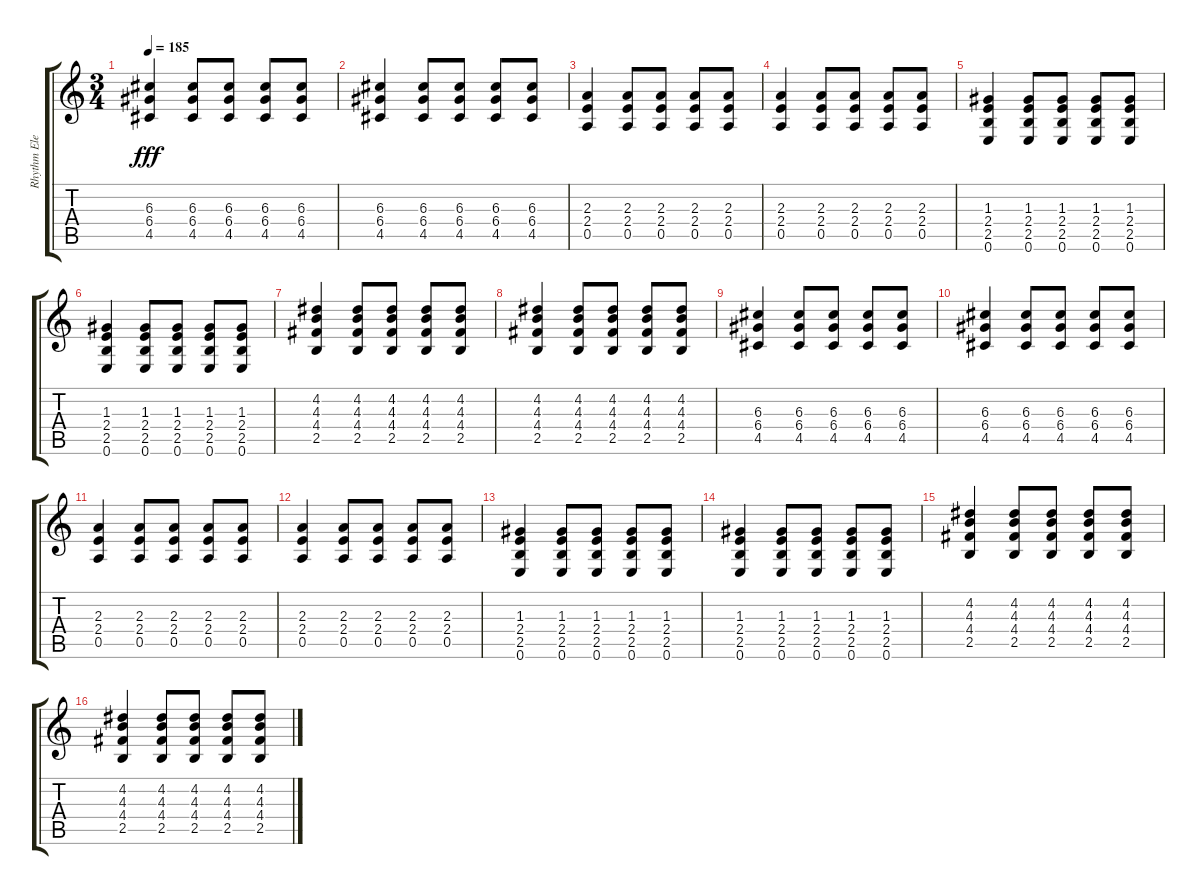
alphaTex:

\track ("Rhythm Electric" "Rhythm Ele") {instrument overdrivenguitar}
\staff {score tabs}
\tuning (E4 B3 G3 D3 A2 E2) {hide}
\ts (3 4)
\tempo 185
\clef g2
\ks c
(6.3 6.4 4.5).4{dy fff} (6.3 6.4 4.5).8 (6.3 6.4 4.5).8 (6.3 6.4 4.5).8 (6.3 6.4 4.5).8 |
(6.3 6.4 4.5).4 (6.3 6.4 4.5).8 (6.3 6.4 4.5).8 (6.3 6.4 4.5).8 (6.3 6.4 4.5).8 |
(2.3 2.4 0.5).4 (2.3 2.4 0.5).8 (2.3 2.4 0.5).8 (2.3 2.4 0.5).8 (2.3 2.4 0.5).8 |
(2.3 2.4 0.5).4 (2.3 2.4 0.5).8 (2.3 2.4 0.5).8 (2.3 2.4 0.5).8 (2.3 2.4 0.5).8 |
(1.3 2.4 2.5 0.6).4 (1.3 2.4 2.5 0.6).8 (1.3 2.4 2.5 0.6).8 (1.3 2.4 2.5 0.6).8 (1.3 2.4 2.5 0.6).8 |
(1.3 2.4 2.5 0.6).4 (1.3 2.4 2.5 0.6).8 (1.3 2.4 2.5 0.6).8 (1.3 2.4 2.5 0.6).8 (1.3 2.4 2.5 0.6).8 |
(4.2 4.3 4.4 2.5).4 (4.2 4.3 4.4 2.5).8 (4.2 4.3 4.4 2.5).8 (4.2 4.3 4.4 2.5).8 (4.2 4.3 4.4 2.5).8 |
(4.2 4.3 4.4 2.5).4 (4.2 4.3 4.4 2.5).8 (4.2 4.3 4.4 2.5).8 (4.2 4.3 4.4 2.5).8 (4.2 4.3 4.4 2.5).8 |
(6.3 6.4 4.5).4 (6.3 6.4 4.5).8 (6.3 6.4 4.5).8 (6.3 6.4 4.5).8 (6.3 6.4 4.5).8 |
(6.3 6.4 4.5).4 (6.3 6.4 4.5).8 (6.3 6.4 4.5).8 (6.3 6.4 4.5).8 (6.3 6.4 4.5).8 |
(2.3 2.4 0.5).4 (2.3 2.4 0.5).8 (2.3 2.4 0.5).8 (2.3 2.4 0.5).8 (2.3 2.4 0.5).8 |
(2.3 2.4 0.5).4 (2.3 2.4 0.5).8 (2.3 2.4 0.5).8 (2.3 2.4 0.5).8 (2.3 2.4 0.5).8 |
(1.3 2.4 2.5 0.6).4 (1.3 2.4 2.5 0.6).8 (1.3 2.4 2.5 0.6).8 (1.3 2.4 2.5 0.6).8 (1.3 2.4 2.5 0.6).8 |
(1.3 2.4 2.5 0.6).4 (1.3 2.4 2.5 0.6).8 (1.3 2.4 2.5 0.6).8 (1.3 2.4 2.5 0.6).8 (1.3 2.4 2.5 0.6).8 |
(4.2 4.3 4.4 2.5).4 (4.2 4.3 4.4 2.5).8 (4.2 4.3 4.4 2.5).8 (4.2 4.3 4.4 2.5).8 (4.2 4.3 4.4 2.5).8 |
(4.2 4.3 4.4 2.5).4 (4.2 4.3 4.4 2.5).8 (4.2 4.3 4.4 2.5).8 (4.2 4.3 4.4 2.5).8 (4.2 4.3 4.4 2.5).8
